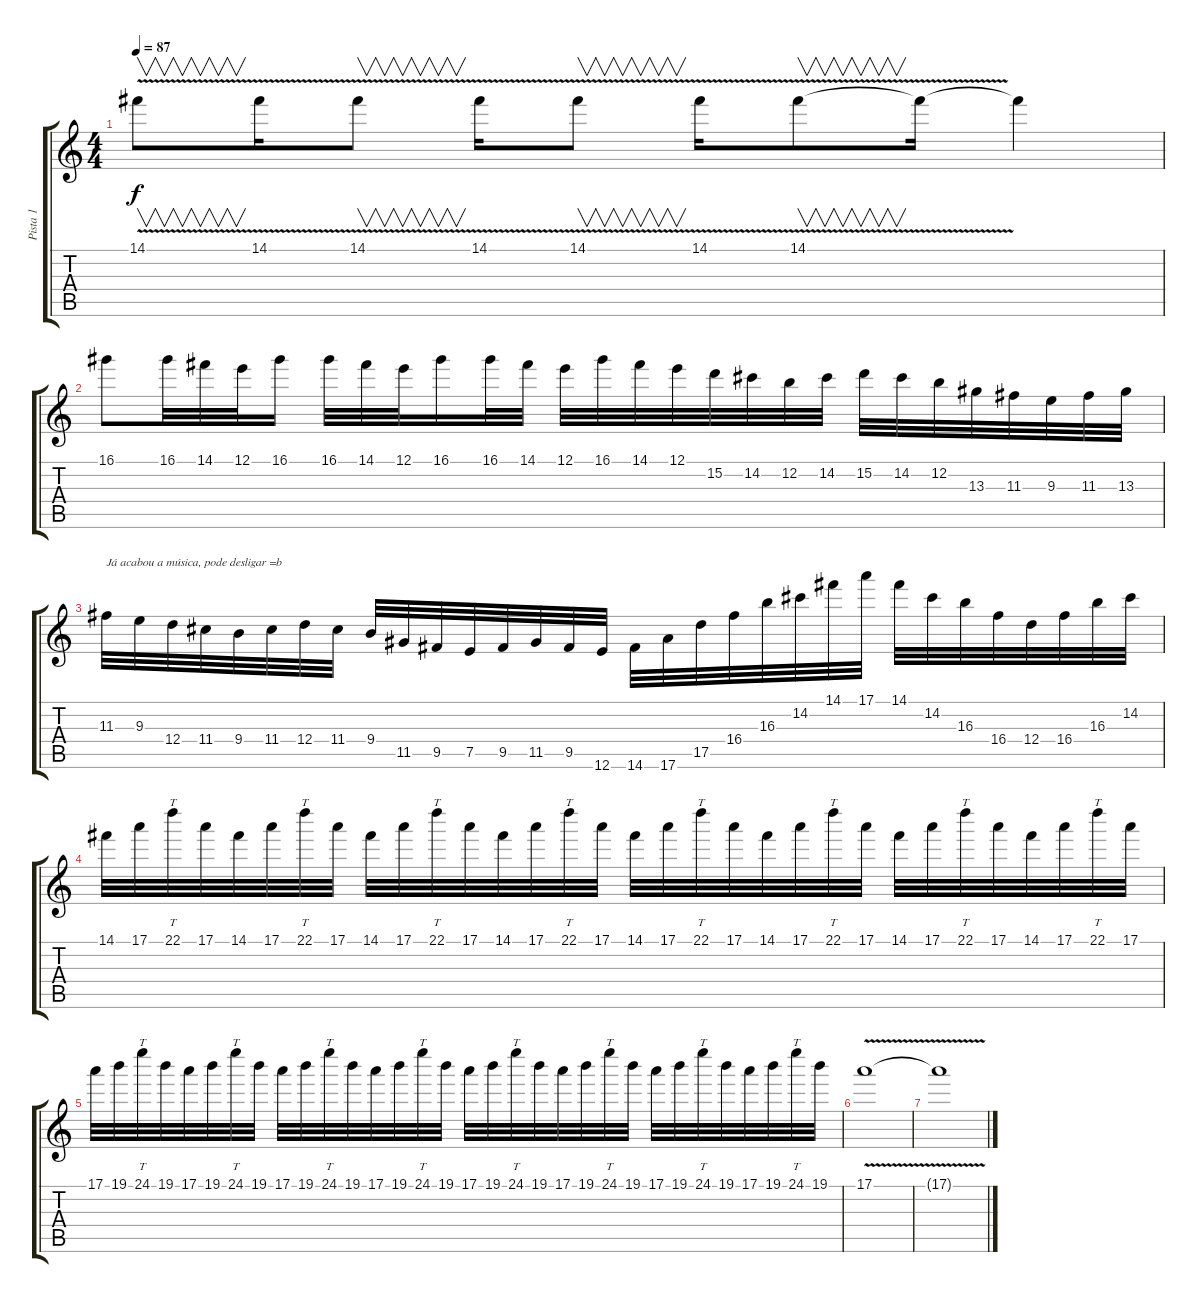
\track ("Pista 1" "Pista 1") {instrument distortionguitar}
\staff {score tabs}
\tuning (E4 B3 G3 D3 A2 E2) {hide}
\ts (4 4)
\tempo 87
\clef g2
\ks c
14.1{v}.8{v dy f} 14.1{v}.16 14.1{v}.8{v} 14.1{v}.16 14.1{v}.8{v} 14.1{v}.16 14.1{v}.8{v} 14.1{t}.16 14.1{t}.4 |
16.1.8 16.1.32 14.1.32 12.1.32 16.1.16 16.1.32 14.1.32 12.1.32 16.1.16 16.1.32 14.1.32 12.1.32 16.1.32 14.1.32 12.1.32 15.2.32 14.2.32 12.2.32 14.2.32 15.2.32 14.2.32 12.2.32 13.3.32 11.3.32 9.3.32 11.3.32 13.3.32 |
11.3.32{txt "Já acabou a música, pode desligar =b"} 9.3.32 12.4.32 11.4.32 9.4.32 11.4.32 12.4.32 11.4.32 9.4.32 11.5.32 9.5.32 7.5.32 9.5.32 11.5.32 9.5.32 12.6.32 14.6.32 17.6.32 17.5.32 16.4.32 16.3.32 14.2.32 14.1.32 17.1.32 14.1.32 14.2.32 16.3.32 16.4.32 12.4.32 16.4.32 16.3.32 14.2.32 |
14.1.32 17.1.32 22.1.32{tt} 17.1.32 14.1.32 17.1.32 22.1.32{tt} 17.1.32 14.1.32 17.1.32 22.1.32{tt} 17.1.32 14.1.32 17.1.32 22.1.32{tt} 17.1.32 14.1.32 17.1.32 22.1.32{tt} 17.1.32 14.1.32 17.1.32 22.1.32{tt} 17.1.32 14.1.32 17.1.32 22.1.32{tt} 17.1.32 14.1.32 17.1.32 22.1.32{tt} 17.1.32 |
17.1.32 19.1.32 24.1.32{tt} 19.1.32 17.1.32 19.1.32 24.1.32{tt} 19.1.32 17.1.32 19.1.32 24.1.32{tt} 19.1.32 17.1.32 19.1.32 24.1.32{tt} 19.1.32 17.1.32 19.1.32 24.1.32{tt} 19.1.32 17.1.32 19.1.32 24.1.32{tt} 19.1.32 17.1.32 19.1.32 24.1.32{tt} 19.1.32 17.1.32 19.1.32 24.1.32{tt} 19.1.32 |
17.1{v}.1 |
17.1{t}.1
